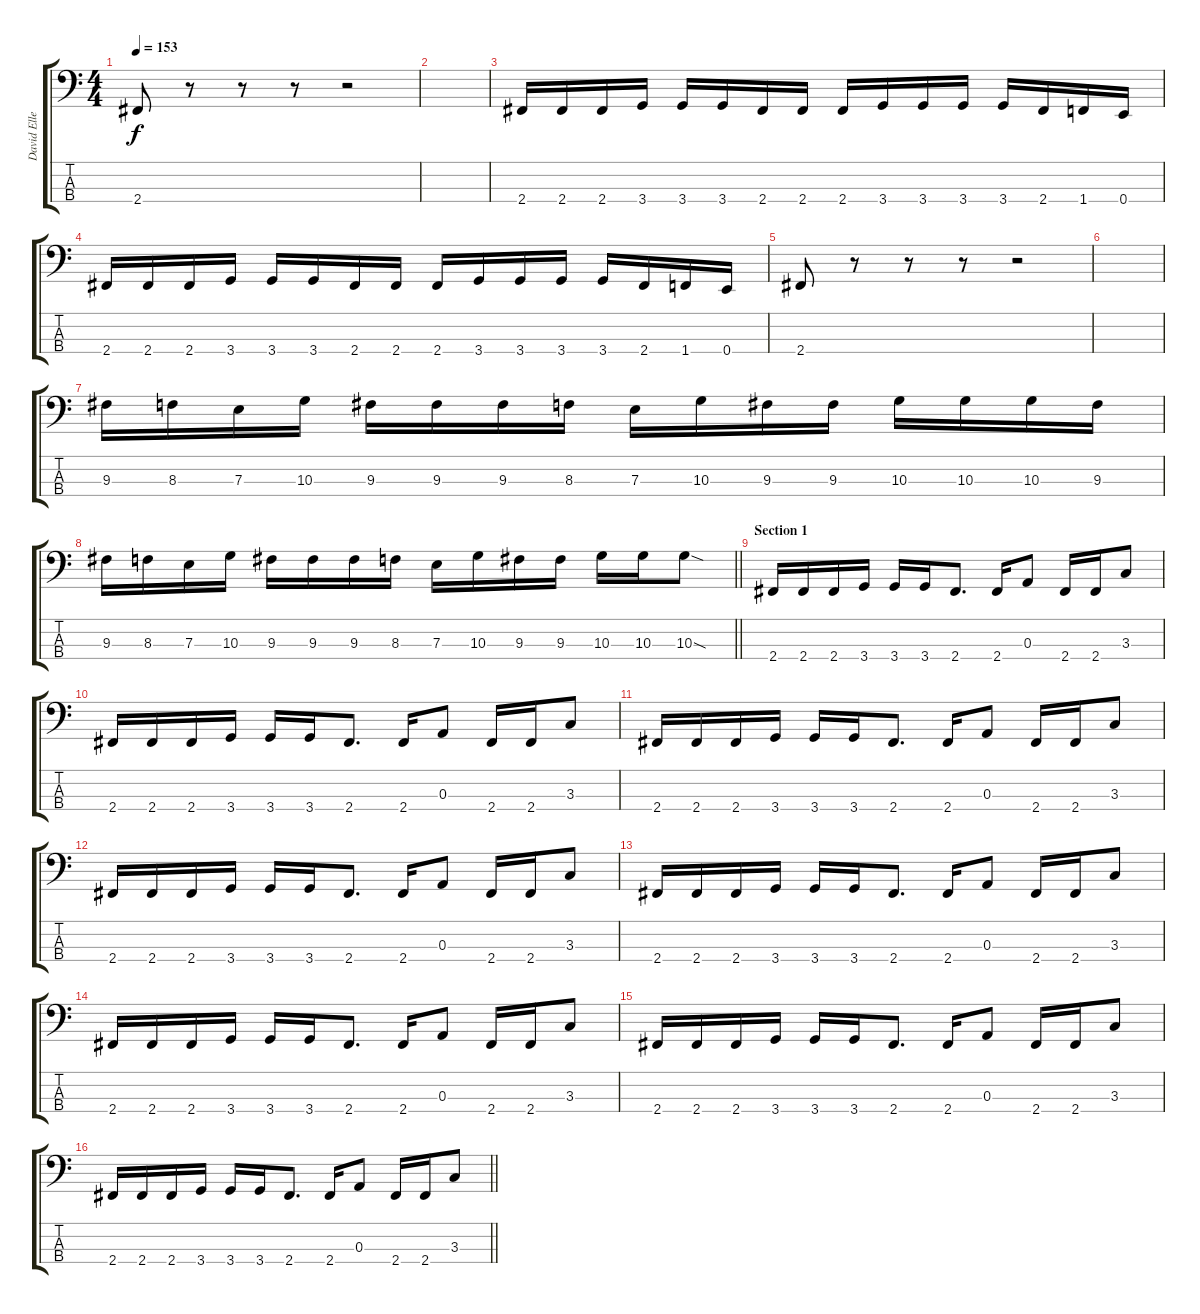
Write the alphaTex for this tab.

\track ("David Ellefson" "David Elle") {instrument electricbassfinger}
\staff {score tabs}
\tuning (G2 D2 A1 E1) {hide}
\ts (4 4)
\tempo 153
\clef f4
\ks c
2.4.8{dy f} r.8 r.8 r.8 r.2 |
|
2.4.16 2.4.16 2.4.16 3.4.16 3.4.16 3.4.16 2.4.16 2.4.16 2.4.16 3.4.16 3.4.16 3.4.16 3.4.16 2.4.16 1.4.16 0.4.16 |
2.4.16 2.4.16 2.4.16 3.4.16 3.4.16 3.4.16 2.4.16 2.4.16 2.4.16 3.4.16 3.4.16 3.4.16 3.4.16 2.4.16 1.4.16 0.4.16 |
2.4.8 r.8 r.8 r.8 r.2 |
|
9.3.16 8.3.16 7.3.16 10.3.16 9.3.16 9.3.16 9.3.16 8.3.16 7.3.16 10.3.16 9.3.16 9.3.16 10.3.16 10.3.16 10.3.16 9.3.16 |
\barLineRight lightlight
9.3.16 8.3.16 7.3.16 10.3.16 9.3.16 9.3.16 9.3.16 8.3.16 7.3.16 10.3.16 9.3.16 9.3.16 10.3.16 10.3.16 10.3{sod}.8 |
\section ("" "Section 1")
2.4.16 2.4.16 2.4.16 3.4.16 3.4.16 3.4.16 2.4.8{d} 2.4.16 0.3.8 2.4.16 2.4.16 3.3.8 |
2.4.16 2.4.16 2.4.16 3.4.16 3.4.16 3.4.16 2.4.8{d} 2.4.16 0.3.8 2.4.16 2.4.16 3.3.8 |
2.4.16 2.4.16 2.4.16 3.4.16 3.4.16 3.4.16 2.4.8{d} 2.4.16 0.3.8 2.4.16 2.4.16 3.3.8 |
2.4.16 2.4.16 2.4.16 3.4.16 3.4.16 3.4.16 2.4.8{d} 2.4.16 0.3.8 2.4.16 2.4.16 3.3.8 |
2.4.16 2.4.16 2.4.16 3.4.16 3.4.16 3.4.16 2.4.8{d} 2.4.16 0.3.8 2.4.16 2.4.16 3.3.8 |
2.4.16 2.4.16 2.4.16 3.4.16 3.4.16 3.4.16 2.4.8{d} 2.4.16 0.3.8 2.4.16 2.4.16 3.3.8 |
2.4.16 2.4.16 2.4.16 3.4.16 3.4.16 3.4.16 2.4.8{d} 2.4.16 0.3.8 2.4.16 2.4.16 3.3.8 |
\barLineRight lightlight
2.4.16 2.4.16 2.4.16 3.4.16 3.4.16 3.4.16 2.4.8{d} 2.4.16 0.3.8 2.4.16 2.4.16 3.3.8
